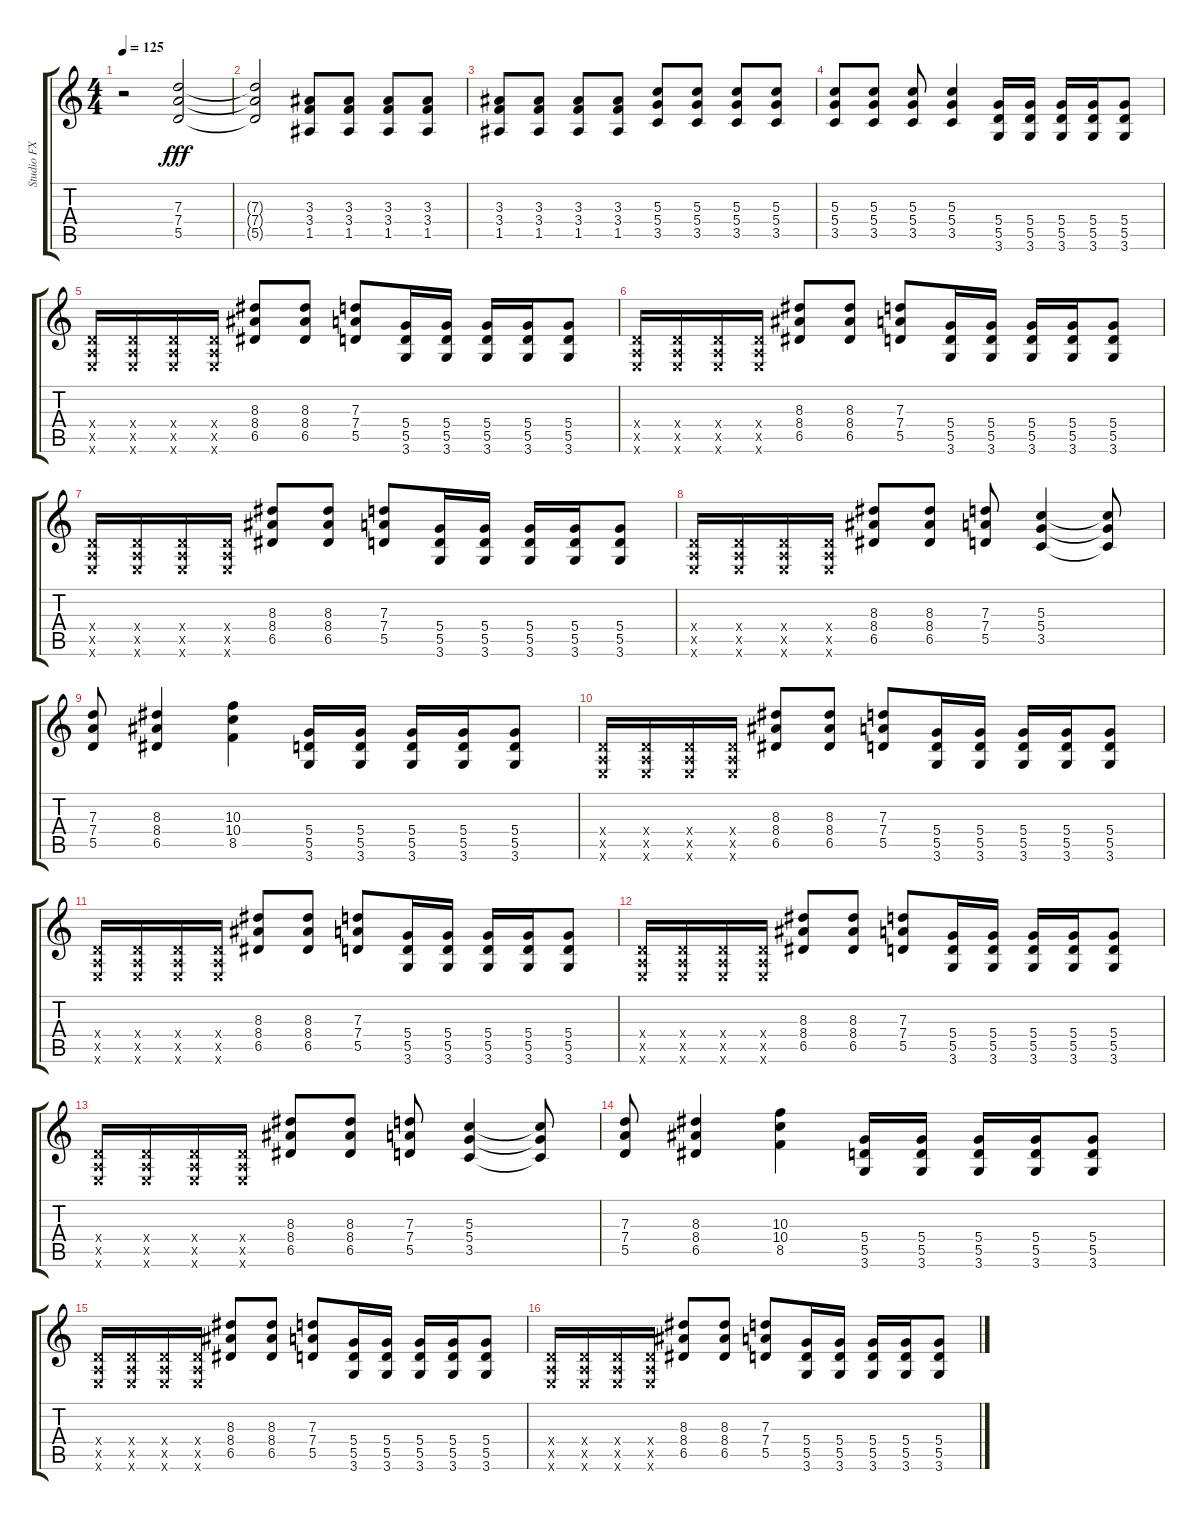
\track ("Studio FX" "Studio FX") {instrument acousticguitarsteel}
\staff {score tabs}
\tuning (E4 B3 G3 D3 A2 E2) {hide}
\ts (4 4)
\tempo 125
\clef g2
\ks c
r.2{dy fff} (7.3{t} 7.4{t} 5.5{t}).2 |
(7.3{t} 7.4{t} 5.5{t}).2 (3.3 3.4 1.5).8 (3.3 3.4 1.5).8 (3.3 3.4 1.5).8 (3.3 3.4 1.5).8 |
(3.3 3.4 1.5).8 (3.3 3.4 1.5).8 (3.3 3.4 1.5).8 (3.3 3.4 1.5).8 (5.3 5.4 3.5).8 (5.3 5.4 3.5).8 (5.3 5.4 3.5).8 (5.3 5.4 3.5).8 |
(5.3 5.4 3.5).8 (5.3 5.4 3.5).8 (5.3 5.4 3.5).8 (5.3 5.4 3.5).4 (5.4 5.5 3.6).16 (5.4 5.5 3.6).16 (5.4 5.5 3.6).16 (5.4 5.5 3.6).16 (5.4 5.5 3.6).8 |
(0.4{x} 0.5{x} 0.6{x}).16 (0.4{x} 0.5{x} 0.6{x}).16 (0.4{x} 0.5{x} 0.6{x}).16 (0.4{x} 0.5{x} 0.6{x}).16 (8.3 8.4 6.5).8 (8.3 8.4 6.5).8 (7.3 7.4 5.5).8 (5.4 5.5 3.6).16 (5.4 5.5 3.6).16 (5.4 5.5 3.6).16 (5.4 5.5 3.6).16 (5.4 5.5 3.6).8 |
(0.4{x} 0.5{x} 0.6{x}).16 (0.4{x} 0.5{x} 0.6{x}).16 (0.4{x} 0.5{x} 0.6{x}).16 (0.4{x} 0.5{x} 0.6{x}).16 (8.3 8.4 6.5).8 (8.3 8.4 6.5).8 (7.3 7.4 5.5).8 (5.4 5.5 3.6).16 (5.4 5.5 3.6).16 (5.4 5.5 3.6).16 (5.4 5.5 3.6).16 (5.4 5.5 3.6).8 |
(0.4{x} 0.5{x} 0.6{x}).16 (0.4{x} 0.5{x} 0.6{x}).16 (0.4{x} 0.5{x} 0.6{x}).16 (0.4{x} 0.5{x} 0.6{x}).16 (8.3 8.4 6.5).8 (8.3 8.4 6.5).8 (7.3 7.4 5.5).8 (5.4 5.5 3.6).16 (5.4 5.5 3.6).16 (5.4 5.5 3.6).16 (5.4 5.5 3.6).16 (5.4 5.5 3.6).8 |
(0.4{x} 0.5{x} 0.6{x}).16 (0.4{x} 0.5{x} 0.6{x}).16 (0.4{x} 0.5{x} 0.6{x}).16 (0.4{x} 0.5{x} 0.6{x}).16 (8.3 8.4 6.5).8 (8.3 8.4 6.5).8 (7.3 7.4 5.5).8 (5.3 5.4 3.5).4 (5.3{t} 5.4{t} 3.5{t}).8 |
(7.3 7.4 5.5).8 (8.3 8.4 6.5).4 (10.3 10.4 8.5).4 (5.4 5.5 3.6).16 (5.4 5.5 3.6).16 (5.4 5.5 3.6).16 (5.4 5.5 3.6).16 (5.4 5.5 3.6).8 |
(0.4{x} 0.5{x} 0.6{x}).16 (0.4{x} 0.5{x} 0.6{x}).16 (0.4{x} 0.5{x} 0.6{x}).16 (0.4{x} 0.5{x} 0.6{x}).16 (8.3 8.4 6.5).8 (8.3 8.4 6.5).8 (7.3 7.4 5.5).8 (5.4 5.5 3.6).16 (5.4 5.5 3.6).16 (5.4 5.5 3.6).16 (5.4 5.5 3.6).16 (5.4 5.5 3.6).8 |
(0.4{x} 0.5{x} 0.6{x}).16 (0.4{x} 0.5{x} 0.6{x}).16 (0.4{x} 0.5{x} 0.6{x}).16 (0.4{x} 0.5{x} 0.6{x}).16 (8.3 8.4 6.5).8 (8.3 8.4 6.5).8 (7.3 7.4 5.5).8 (5.4 5.5 3.6).16 (5.4 5.5 3.6).16 (5.4 5.5 3.6).16 (5.4 5.5 3.6).16 (5.4 5.5 3.6).8 |
(0.4{x} 0.5{x} 0.6{x}).16 (0.4{x} 0.5{x} 0.6{x}).16 (0.4{x} 0.5{x} 0.6{x}).16 (0.4{x} 0.5{x} 0.6{x}).16 (8.3 8.4 6.5).8 (8.3 8.4 6.5).8 (7.3 7.4 5.5).8 (5.4 5.5 3.6).16 (5.4 5.5 3.6).16 (5.4 5.5 3.6).16 (5.4 5.5 3.6).16 (5.4 5.5 3.6).8 |
(0.4{x} 0.5{x} 0.6{x}).16 (0.4{x} 0.5{x} 0.6{x}).16 (0.4{x} 0.5{x} 0.6{x}).16 (0.4{x} 0.5{x} 0.6{x}).16 (8.3 8.4 6.5).8 (8.3 8.4 6.5).8 (7.3 7.4 5.5).8 (5.3 5.4 3.5).4 (5.3{t} 5.4{t} 3.5{t}).8 |
(7.3 7.4 5.5).8 (8.3 8.4 6.5).4 (10.3 10.4 8.5).4 (5.4 5.5 3.6).16 (5.4 5.5 3.6).16 (5.4 5.5 3.6).16 (5.4 5.5 3.6).16 (5.4 5.5 3.6).8 |
(0.4{x} 0.5{x} 0.6{x}).16 (0.4{x} 0.5{x} 0.6{x}).16 (0.4{x} 0.5{x} 0.6{x}).16 (0.4{x} 0.5{x} 0.6{x}).16 (8.3 8.4 6.5).8 (8.3 8.4 6.5).8 (7.3 7.4 5.5).8 (5.4 5.5 3.6).16 (5.4 5.5 3.6).16 (5.4 5.5 3.6).16 (5.4 5.5 3.6).16 (5.4 5.5 3.6).8 |
(0.4{x} 0.5{x} 0.6{x}).16 (0.4{x} 0.5{x} 0.6{x}).16 (0.4{x} 0.5{x} 0.6{x}).16 (0.4{x} 0.5{x} 0.6{x}).16 (8.3 8.4 6.5).8 (8.3 8.4 6.5).8 (7.3 7.4 5.5).8 (5.4 5.5 3.6).16 (5.4 5.5 3.6).16 (5.4 5.5 3.6).16 (5.4 5.5 3.6).16 (5.4 5.5 3.6).8
